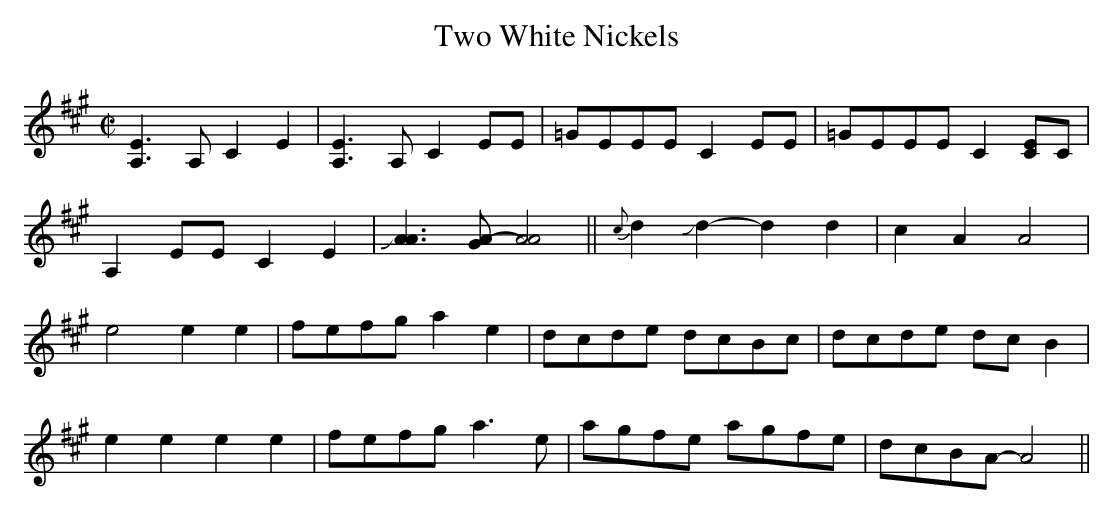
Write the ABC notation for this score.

X:1
T:Two White Nickels
M:C|
L:1/8
K:A
[A,3E3]A, C2E2|[A,3E3]A, C2EE|=GEEE C2EE|=GEEE C2[CE]C|
A,2EE C2E2|J[A3A3][GA]- [A4A4]||{c}d2Jd2- d2d2|c2 A2 A4|
e4 e2e2|fefg a2e2| dcde dcBc|dcde dcB2|
e2e2 e2e2|fefg a3e|agfe agfe|dcBA- A4||
